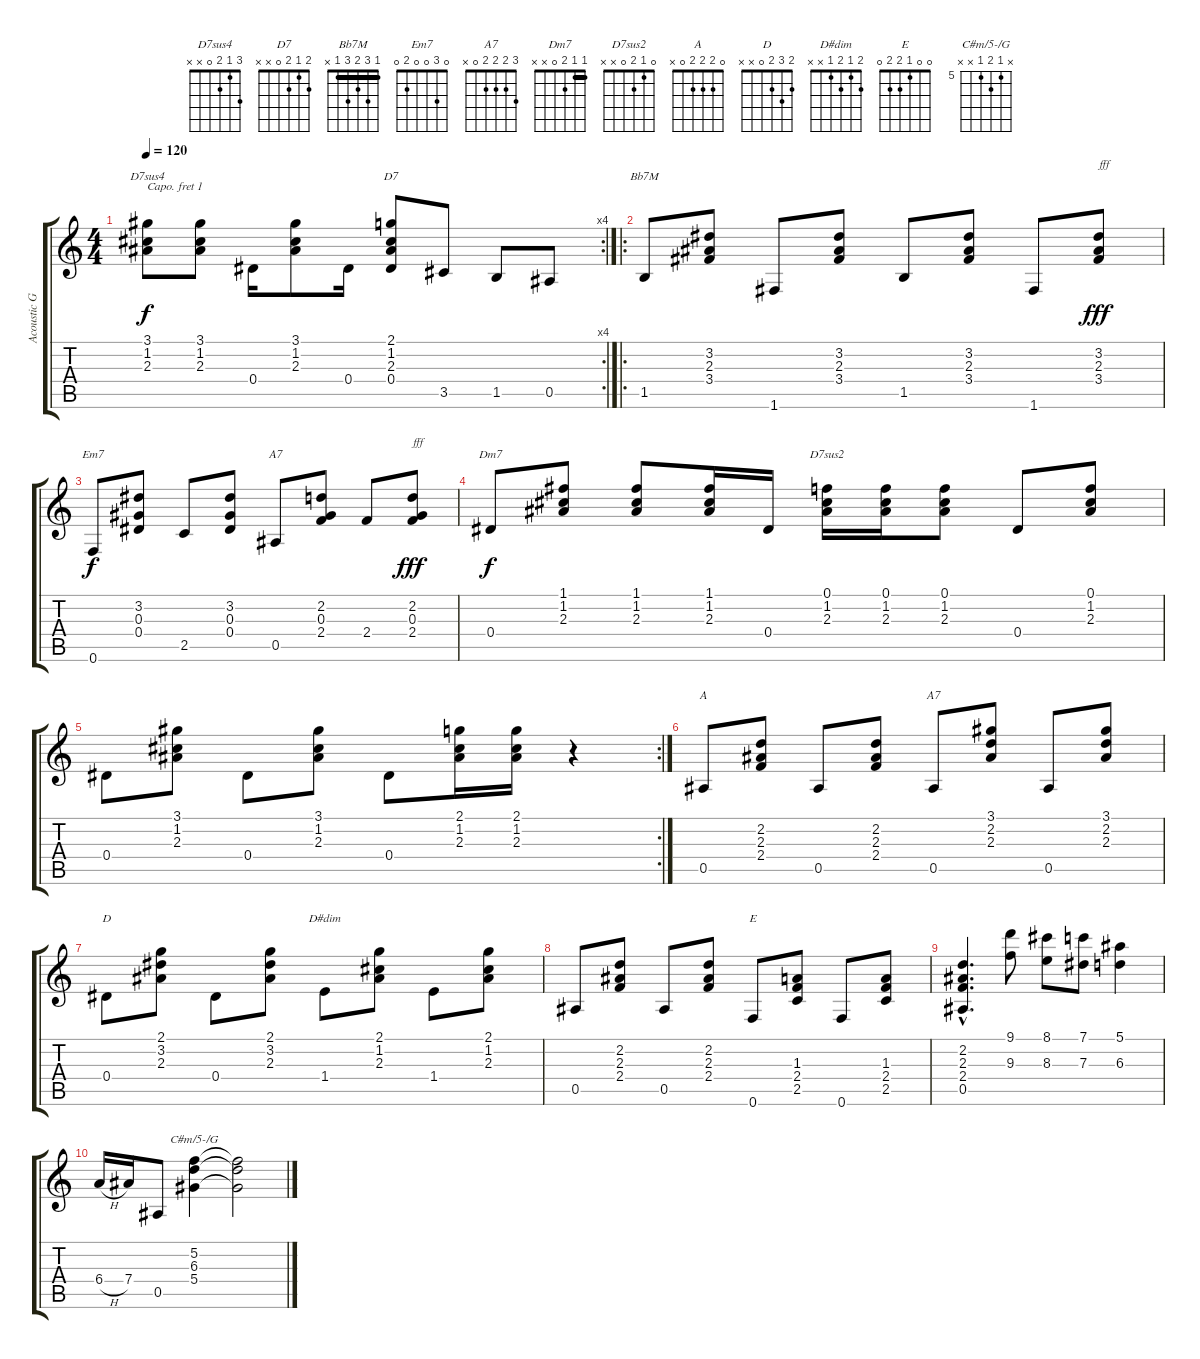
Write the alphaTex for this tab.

\track ("Acoustic Guitar" "Acoustic G") {instrument acousticguitarsteel}
\staff {score tabs}
\capo 1
\tuning (E4 B3 G3 D3 A2 E2) {hide}
\chord ("D7sus4" 3 1 2 0 x x)
\chord ("D7" 2 1 2 0 x x)
\chord ("Bb7M" 1 3 2 3 1 x) {barre 1}
\chord ("Em7" 0 3 0 0 2 0)
\chord ("A7" 0 2 0 2 0 x)
\chord ("Dm7" 1 1 2 0 x x) {barre 1}
\chord ("D7sus2" 0 1 2 0 x x)
\chord ("A" 0 2 2 2 0 x)
\chord ("A7" 3 2 2 2 0 x)
\chord ("D" 2 3 2 0 x x)
\chord ("D#dim" 2 1 2 1 x x)
\chord ("E" 0 0 1 2 2 0)
\chord ("C#m/5-/G" x 5 6 5 x x) {firstfret 5}
\rc 4
\ts (4 4)
\tempo 120
\clef g2
\ks c
(3.1 1.2 2.3).8{ch "D7sus4" dy f} (3.1 1.2 2.3).8 0.4.16 (3.1 1.2 2.3).8 0.4.16 (2.1 1.2 2.3 0.4).8{ch "D7"} 3.5.8 1.5.8 0.5.8 |
\ro
1.5.8{ch "Bb7M"} (3.2 2.3 3.4).8 1.6.8 (3.2 2.3 3.4).8 1.5.8 (3.2 2.3 3.4).8 1.6.8 (3.2 2.3 3.4).8{txt "fff" dy fff} |
0.6.8{ch "Em7" dy f} (3.2 0.3 0.4).8 2.5.8 (3.2 0.3 0.4).8 0.5.8{ch "A7"} (2.2 0.3 2.4).8 2.4.8 (2.2 0.3 2.4).8{txt "fff" dy fff} |
0.4.8{ch "Dm7" dy f} (1.1 1.2 2.3).8 (1.1 1.2 2.3).8 (1.1 1.2 2.3).16 0.4.16 (0.1 1.2 2.3).16{ch "D7sus2"} (0.1 1.2 2.3).16 (0.1 1.2 2.3).8 0.4.8 (0.1 1.2 2.3).8 |
\rc 2
0.4.8 (3.1 1.2 2.3).8 0.4.8 (3.1 1.2 2.3).8 0.4.8 (2.1 1.2 2.3).16 (2.1 1.2 2.3).16 r.4 |
0.5.8{ch "A"} (2.2 2.3 2.4).8 0.5.8 (2.2 2.3 2.4).8 0.5.8{ch "A7"} (3.1 2.2 2.3).8 0.5.8 (3.1 2.2 2.3).8 |
0.4.8{ch "D"} (2.1 3.2 2.3).8 0.4.8 (2.1 3.2 2.3).8 1.4.8{ch "D#dim"} (2.1 1.2 2.3).8 1.4.8 (2.1 1.2 2.3).8 |
0.5.8 (2.2 2.3 2.4).8 0.5.8 (2.2 2.3 2.4).8 0.6.8{ch "E"} (1.3 2.4 2.5).8 0.6.8 (1.3 2.4 2.5).8 |
(2.2{hac} 2.3{hac} 2.4{hac} 0.5{hac}).4{d} (9.1 9.3).8 (8.1 8.3).8 (7.1 7.3).8 (5.1 6.3).4 |
6.4{h}.16 7.4.16 0.5.8 (5.2 6.3 5.4).4{ch "C#m/5-/G"} (5.2{t} 6.3{t} 5.4{t}).2
